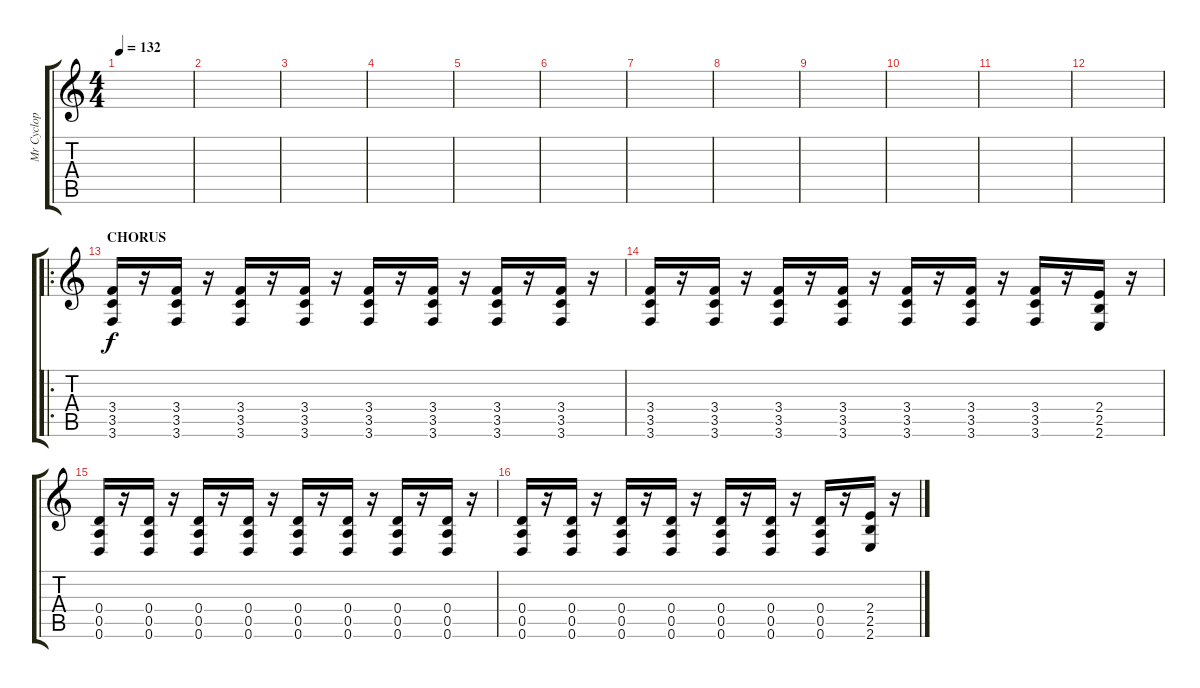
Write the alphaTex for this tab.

\track ("Mr Cyclop" "Mr Cyclop") {instrument distortionguitar}
\staff {score tabs}
\tuning (E4 B3 G3 D3 A2 D2) {hide}
\ts (4 4)
\tempo 132
\clef g2
\ks c
|
|
|
|
|
|
|
|
|
|
|
|
\ro
\section ("" "CHORUS")
(3.4 3.5 3.6).16{dy f volume 12 instrument distortionguitar} r.16 (3.4 3.5 3.6).16 r.16 (3.4 3.5 3.6).16 r.16 (3.4 3.5 3.6).16 r.16 (3.4 3.5 3.6).16 r.16 (3.4 3.5 3.6).16 r.16 (3.4 3.5 3.6).16 r.16 (3.4 3.5 3.6).16 r.16 |
(3.4 3.5 3.6).16 r.16 (3.4 3.5 3.6).16 r.16 (3.4 3.5 3.6).16 r.16 (3.4 3.5 3.6).16 r.16 (3.4 3.5 3.6).16 r.16 (3.4 3.5 3.6).16 r.16 (3.4 3.5 3.6).16 r.16 (2.4 2.5 2.6).16 r.16 |
(0.4 0.5 0.6).16 r.16 (0.4 0.5 0.6).16 r.16 (0.4 0.5 0.6).16 r.16 (0.4 0.5 0.6).16 r.16 (0.4 0.5 0.6).16 r.16 (0.4 0.5 0.6).16 r.16 (0.4 0.5 0.6).16 r.16 (0.4 0.5 0.6).16 r.16 |
(0.4 0.5 0.6).16 r.16 (0.4 0.5 0.6).16 r.16 (0.4 0.5 0.6).16 r.16 (0.4 0.5 0.6).16 r.16 (0.4 0.5 0.6).16 r.16 (0.4 0.5 0.6).16 r.16 (0.4 0.5 0.6).16 r.16 (2.4 2.5 2.6).16 r.16
